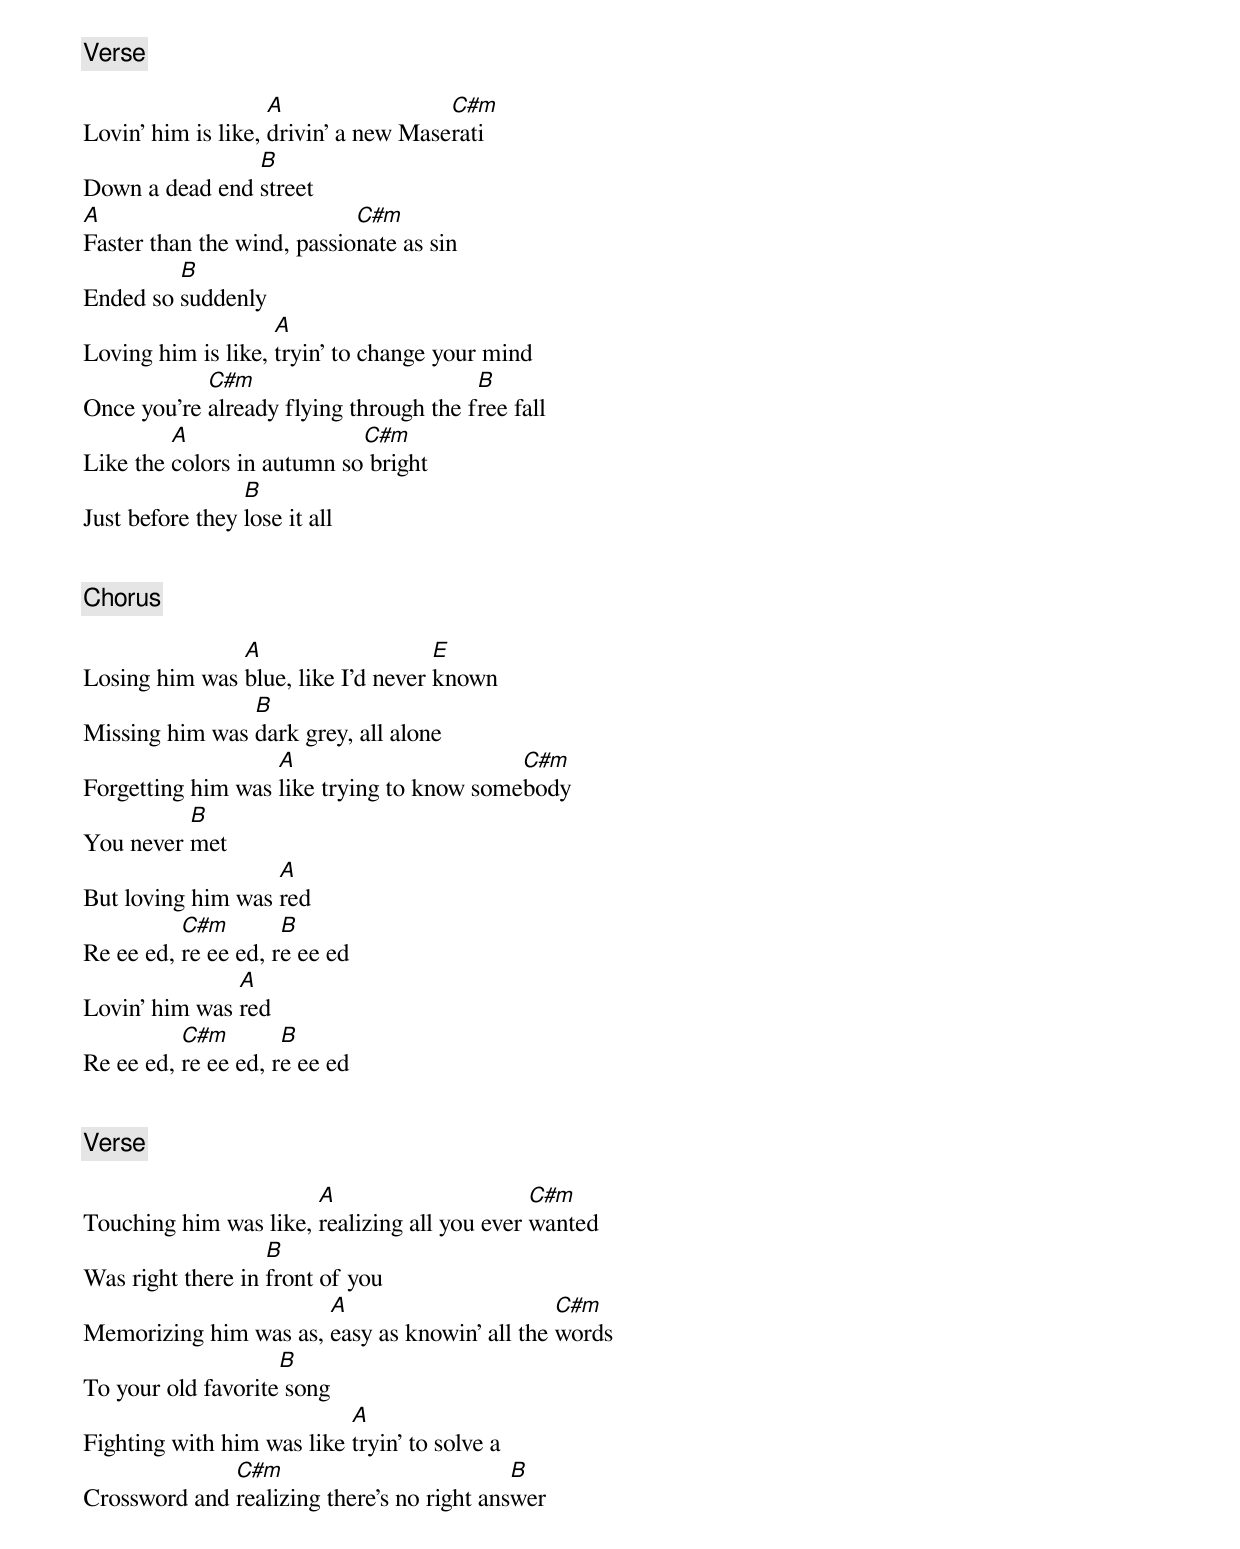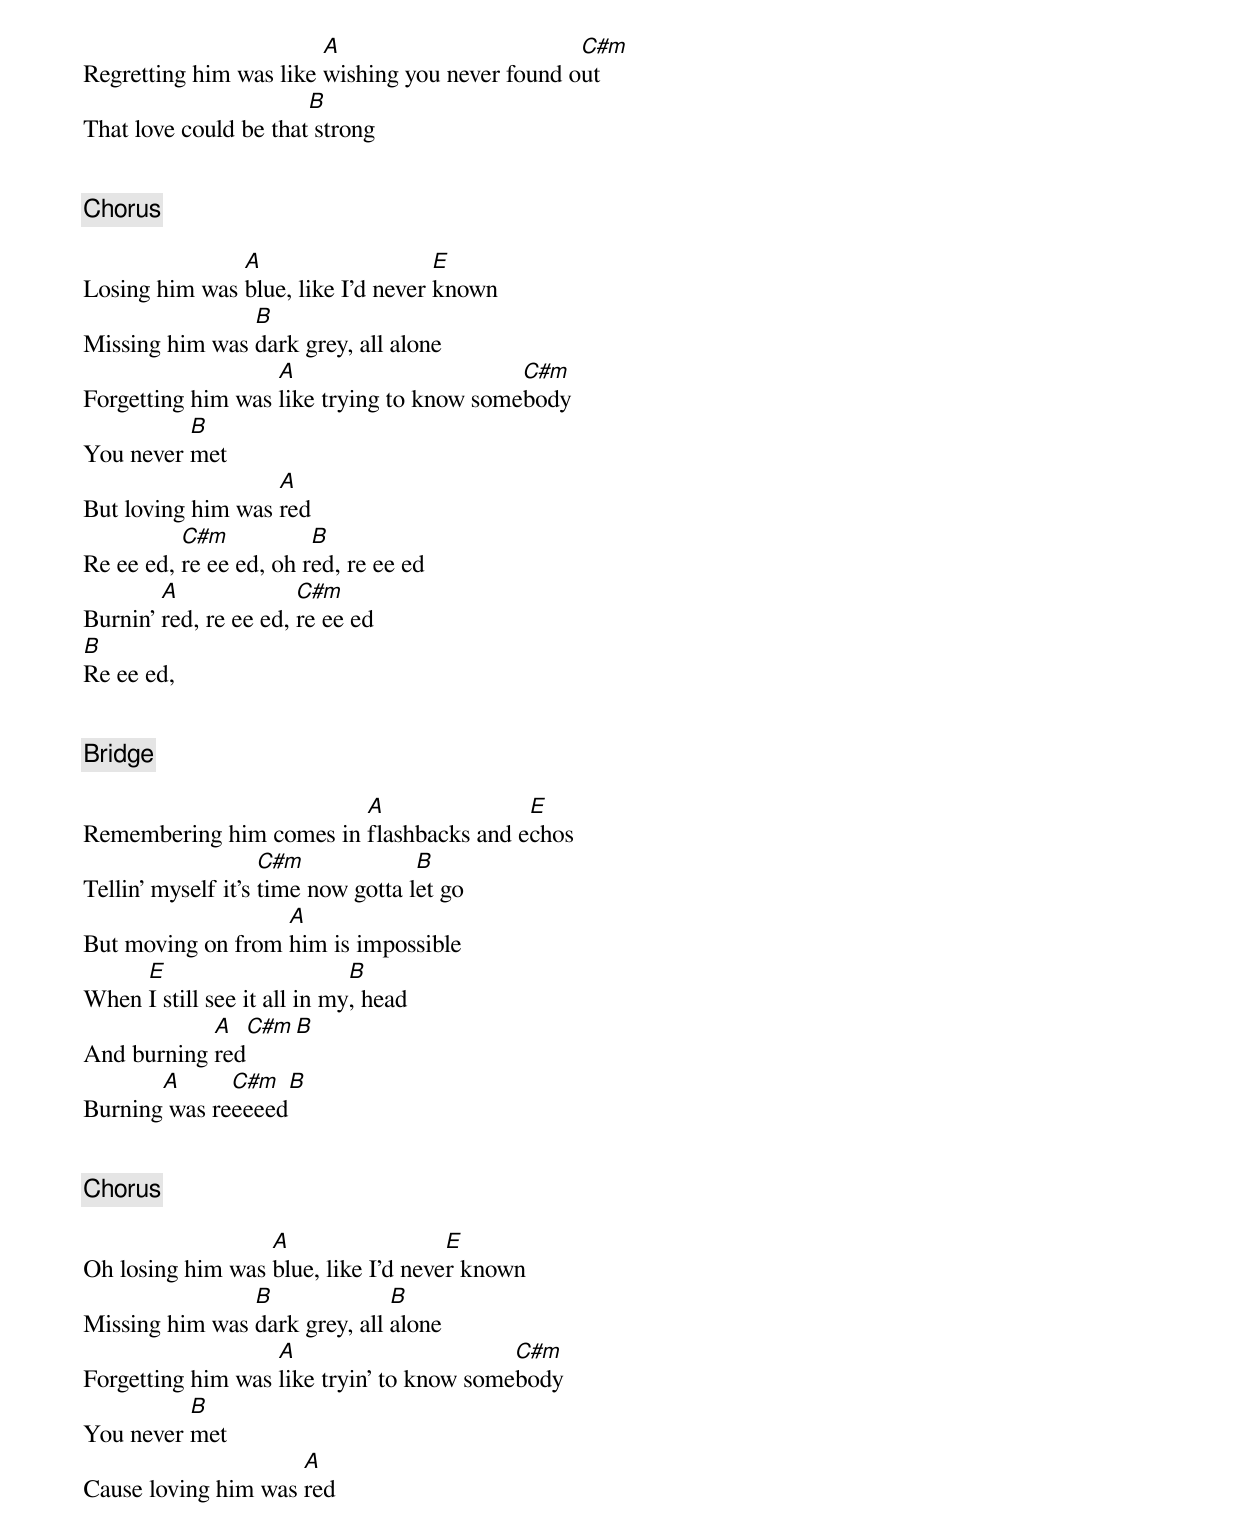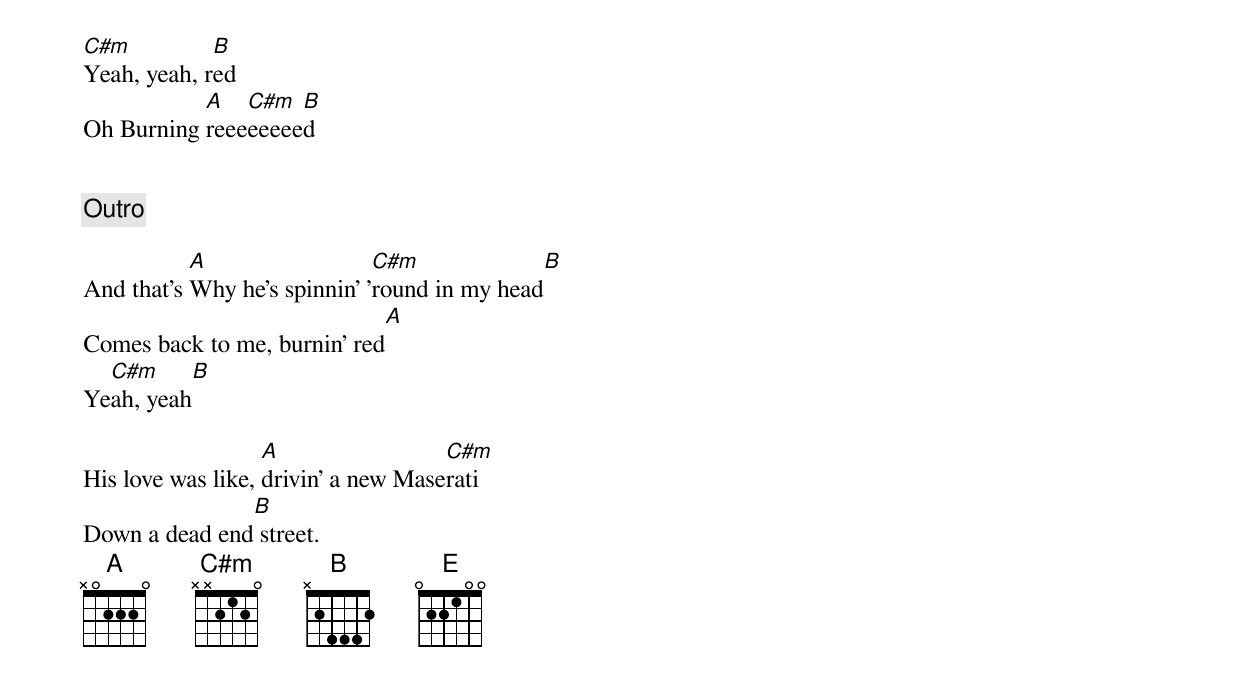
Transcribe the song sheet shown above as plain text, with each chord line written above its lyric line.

[Verse]

                    A                 C#m
Lovin' him is like, drivin' a new Maserati
                B
Down a dead end street
A                           C#m
Faster than the wind, passionate as sin
         B
Ended so suddenly
                    A
Loving him is like, tryin' to change your mind
            C#m                         B
Once you're already flying through the free fall
         A                  C#m
Like the colors in autumn so bright
                 B
Just before they lose it all


[Chorus]

               A                    E
Losing him was blue, like I'd never known
                B
Missing him was dark grey, all alone
                   A                       C#m
Forgetting him was like trying to know somebody
          B
You never met
                   A
But loving him was red
          C#m        B
Re ee ed, re ee ed, re ee ed
               A
Lovin' him was red
          C#m        B
Re ee ed, re ee ed, re ee ed


[Verse]

                       A                      C#m
Touching him was like, realizing all you ever wanted
                   B
Was right there in front of you
                       A                       C#m
Memorizing him was as, easy as knowin' all the words
                    B
To your old favorite song
                           A
Fighting with him was like tryin' to solve a
              C#m                           B
Crossword and realizing there's no right answer
                        A                        C#m
Regretting him was like wishing you never found out
                       B
That love could be that strong


[Chorus]

               A                    E
Losing him was blue, like I'd never known
                B
Missing him was dark grey, all alone
                   A                       C#m
Forgetting him was like trying to know somebody
          B
You never met
                   A
But loving him was red
          C#m           B
Re ee ed, re ee ed, oh red, re ee ed
        A              C#m
Burnin' red, re ee ed, re ee ed
B
Re ee ed,


[Bridge]

                         A               E
Remembering him comes in flashbacks and echos
                    C#m             B
Tellin' myself it's time now gotta let go
                   A
But moving on from him is impossible
     E                       B
When I still see it all in my, head
            A   C#m  B
And burning red
       A      C#m  B
Burning was reeeeed


[Chorus]

                  A                  E
Oh losing him was blue, like I'd never known
                B              B
Missing him was dark grey, all alone
                   A                       C#m
Forgetting him was like tryin' to know somebody
          B
You never met
                     A
Cause loving him was red
C#m          B
Yeah, yeah, red
           A   C#m  B
Oh Burning reeeeeeeed


[Outro]

           A                  C#m              B
And that's Why he's spinnin' 'round in my head
                              A
Comes back to me, burnin' red
  C#m      B
Yeah, yeah

                   A                 C#m
His love was like, drivin' a new Maserati
               B
Down a dead end street.
